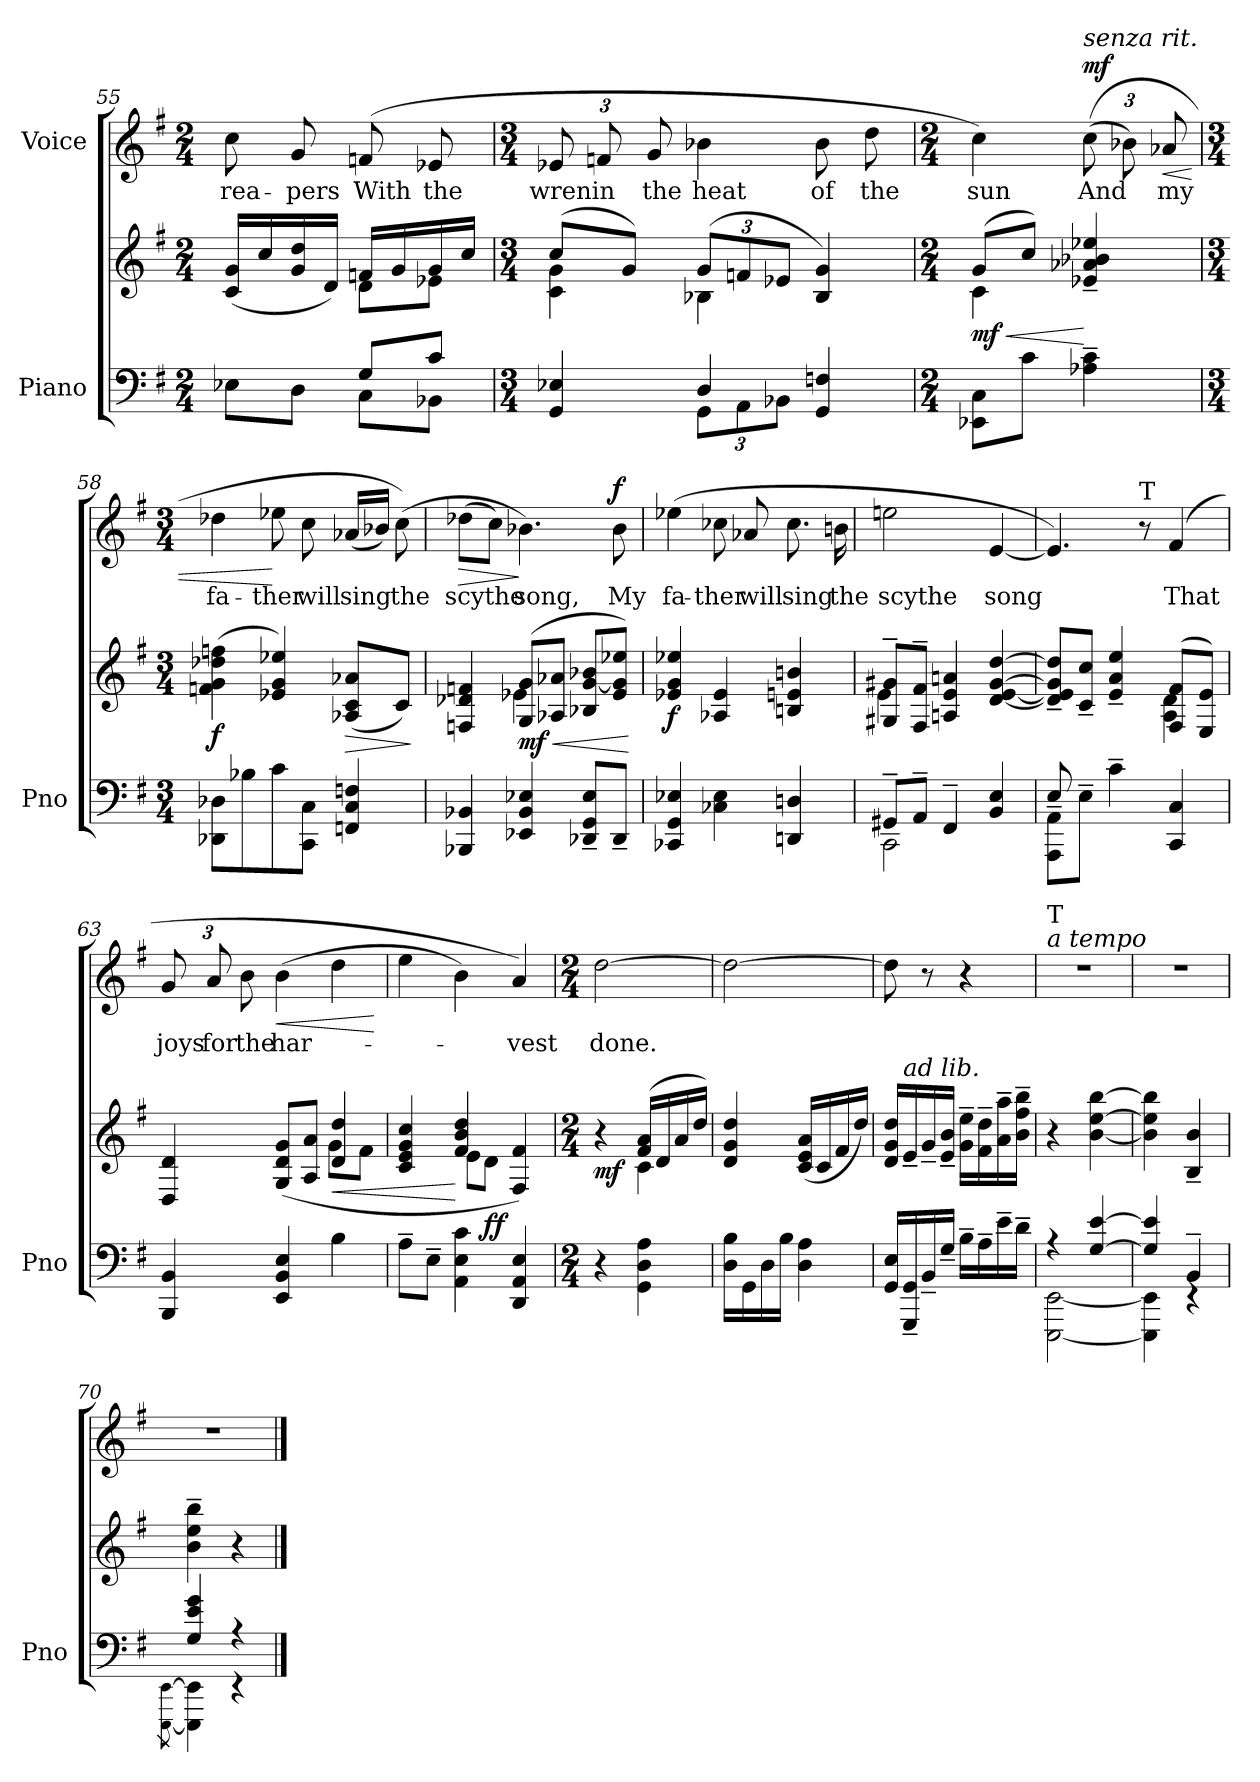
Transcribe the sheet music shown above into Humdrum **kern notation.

**kern	**kern	**dynam	**kern	**text	**dynam
*part2	*part2	*part2	*part1	*part1	*part1
*staff3	*staff2	*staff2/3	*staff1	*staff1	*staff1
*I"Piano	*	*	*I"Voice	*	*
*I'Pno	*	*	*	*	*
!!LO:PB:g=z
*clefF4	*clefG2	*	*clefG2	*	*
*k[f#]	*k[f#]	*	*k[f#]	*	*
*M2/4	*M2/4	*	*M2/4	*	*
=55	=55	=55	=55	=55	=55
*^	*^	*	*	*	*
!	!	!	!	!	!	!LO:LY:b	!
8E-X\L	4ryy	(<16c/ 16g/LL	4ryy	.	8cc\	rea-	.
.	.	16cc/	.	.	.	.	.
!	!	!	!	!	!	!LO:LY:b	!
8D\J	.	16g/ 16dd/	.	.	8g/	-pers	.
.	.	16d/JJ)	.	.	.	.	.
!	!	!	!	!	!	!LO:LY:b	!
8C\L	8G/L	16fn/LL	8d\L	.	(>8fn/	With	.
.	.	16g/	.	.	.	.	.
!	!	!	!	!	!	!LO:LY:b	!
8BB-X\J	8c/J	16g/	8e-X\J	.	8e-X/	the	.
.	.	16cc/JJ	.	.	.	.	.
=56	=56	=56	=56	=56	=56	=56	=56
*M3/4	*	*M3/4	*	*	*M3/4	*	*
*	*	*	*	*	*Xbrackettup	*	*
!	!	!	!	!	!	!LO:LY:b	!
4GG/ 4E-X/	4ryy	(>8cc/L	4c\ 4g\	.	12e-X/	wren	.
!	!	!	!	!	!	!LO:LY:b	!
.	.	.	.	.	12fn/	in	.
.	.	8g/J)	.	.	.	.	.
!	!	!	!	!	!	!LO:LY:b	!
.	.	.	.	.	12g/	the	.
*	*Xbrackettup	*Xbrackettup	*	*	*	*	*
!	!	!	!	!	!	!LO:LY:b	!
4D/	12GG\L	(>12g/L	4B-X\	.	4b-X\	heat	.
.	12AA\	12fn/	.	.	.	.	.
.	12BB-X\J	12e-X/J	.	.	.	.	.
!	!	!	!	!	!	!LO:LY:b	!
4GG/ 4Fn/	4ryy	4B-/ 4g/)	4ryy	.	8b-\	of	.
!	!	!	!	!	!	!LO:LY:b	!
.	.	.	.	.	8dd\	the	.
*v	*v	*	*	*	*	*	*
=57	=57	=57	=57	=57	=57	=57
*M2/4	*M2/4	*	*	*M2/4	*	*
!	!	!	!LO:HP:b	!	!LO:LY:b	!
!	!	!	!LO:DY:n=1:b	!	!	!
8EE-X\ 8C\L	(>8g/L	4c\	< mf	4cc\)	sun	.
8c\J	8cc/J)	.	.	.	.	.
!	!	!	!	!LO:TX:a:i:t=senza rit.	!	!
!	!	!	!	!	!LO:LY:b	!LO:DY:b
4A-X\~ 4c\~	4e-X/~ 4a-X/~ 4b-X/~ 4ee-X/~	4ryy	[	(>(>12cc\	And	mf
.	.	.	.	12b-X\)	.	.
!	!	!	!	!	!LO:LY:b	!LO:HP:b
.	.	.	.	12a-X/	my	<
*	*v	*v	*	*	*	*
!!LO:LB:g=z
=58	=58	=58	=58	=58	=58
*M3/4	*M3/4	*	*M3/4	*	*
!	!	!LO:DY:b	!	!LO:LY:b	!
8DD-X\ 8D-X\L	(>4fn\ 4g\ 4dd-X\ 4ffn\	f	4dd-X\	fa-	.
8B-X\	.	.	.	.	.
!	!	!	!	!LO:LY:b	!
8c\	4e-X/ 4g/ 4ee-X/)	.	8ee-X\	-ther	[
!	!	!	!	!LO:LY:b	!
8CC\ 8C\J	.	.	8cc\	will	.
!	!	!LO:HP:b	!	!LO:LY:b	!
4FFn/ 4C/ 4Fn/	(<8A-X/ 8c/ 8a-X/L	>	(<16a-X/LL	sing	.
.	.	.	16b-X/JJ)	.	.
!	!	!	!	!LO:LY:b	!
.	8c/J)	.	(>8cc\)	the	.
.	.	]	.	.	.
=59	=59	=59	=59	=59	=59
*	*^	*	*	*	*
!	!	!	!	!	!LO:LY:b	!LO:HP:b
4BBB-X/ 4BB-X/	4Fn/ 4d-X/ 4fn/	4ryy	.	(>8dd-X\L	scythe	>
.	.	.	.	8cc\J)	.	.
!	!	!	!LO:HP:b	!	!LO:LY:b	!
!	!	!	!LO:DY:n=1:b	!	!	!
4EE-X/ 4BB-/ 4E-X/	(<8G/ 8g/L	4e-X\	< mf	4.b-X\)	song,	]
.	8A-X/ 8a-X/J	.	.	.	.	.
8DD-X/~ 8GG/~ 8E-/~L	8B-X/ [8g/ 8b-X/L	4ryy	.	.	.	.
!	!	!	!	!	!LO:LY:b	!LO:DY:b
8DD-~/J	8e-/ 8g/] 8ee-X/J)	.	.	8b-\	My	f
*	*v	*v	*	*	*	*
.	.	[	.	.	.
=60	=60	=60	=60	=60	=60
!	!	!LO:DY:b	!	!LO:LY:b	!
4CC-X/ 4GG/ 4E-X/	4e-X/ 4g/ 4ee-X/	f	(>4ee-X\	fa-	.
!	!	!	!	!LO:LY:b	!
4C-X\ 4E-\	4A-X/ 4e-/	.	8cc-X\	-ther	.
!	!	!	!	!LO:LY:b	!
.	.	.	8a-X/	will	.
!	!	!	!	!LO:LY:b	!
4DDn/ 4Dn/	4Bn/ 4en/ 4bn/	.	8.cc-\	sing	.
!	!	!	!	!LO:LY:b	!
.	.	.	16bn\	the	.
!!LO:LB:g=z
=61	=61	=61	=61	=61	=61
*^	*^	*	*	*	*
!	!	!	!	!	!	!LO:LY:b	!
8GG#X~/L	2CC\	8G#X/~ 8g#X/~L	4e\	.	2een\	scythe	.
8AA~/J	.	8F#/~ 8f#/~J	.	.	.	.	.
4FF#~/	.	4An/ 4e/ 4an/	2ryy	.	.	.	.
!	!	!	!	!	!	!LO:LY:b	!
4BB/ 4E/	4ryy	[4d/ [4e/ [4g#/ [4dd/	.	.	[4e/	song	.
=62	=62	=62	=62	=62	=62	=62	=62
8AAA\~ 8AA\~L	8E/	8d/]~ 8e/]~ 8g#/]~ 8dd/]~L	2ryy	.	4.e/])	.	.
8E~\J	2ryy	8c/~ 8cc/~J	.	.	.	.	.
4c~\	.	4e/~ 4a/~ 4ee/~	.	.	.	.	.
!	!	!	!	!	!LO:TX:a:t=T	!	!
.	.	.	.	.	8r	.	.
!	!	!	!	!	!	!LO:LY:b	!
4CC/ 4C/	.	(>8F#/ 8f#/L	4A\ 4d\	.	(>4f#/	That	.
.	8ryy	8E/ 8e/J)	.	.	.	.	.
=63	=63	=63	=63	=63	=63	=63	=63
!	!	!	!	!	!	!LO:LY:b	!
*v	*v	*	*	*	*	*	*
4BBB/ 4BB/	4D/ 4d/	2ryy	.	12g/	joys	.
!	!	!	!	!	!LO:LY:b	!
.	.	.	.	12a/	for	.
!	!	!	!	!	!LO:LY:b	!
.	.	.	.	12b\	the	.
!	!	!	!	!	!LO:LY:b	!LO:HP:b
4EE/ 4BB/ 4E/	(>8G/ 8d/ 8g/L	.	.	(>4b\	har-	<
.	8A/ 8a/J	.	.	.	.	.
!	!	!	!LO:HP:b	!	!	!
4B\	4d/ 4dd/	8g\L	<	4dd\	.	.
.	.	8f#\J	.	.	.	.
*	*v	*v	*	*	*	*
.	.	.	.	.	[
=64	=64	=64	=64	=64	=64
*	*^	*	*	*	*
8A~\L	4c/ 4e/ 4g/ 4cc/	4ryy	.	4ee\	.	.
8E~\J	.	.	.	.	.	.
4AA\ 4E\ 4c\	4f#/ 4b/ 4dd/	8e\L	[	4b\)	.	.
!	!	!	!LO:DY:b	!	!	!
.	.	8d\J	ff	.	.	.
!	!	!	!	!	!LO:LY:b	!
4DD/ 4AA/ 4E/	4F#/ 4f#/)	4ryy	.	4a/)	-vest	.
!!LO:LB:g=z
=65	=65	=65	=65	=65	=65	=65
*M2/4	*M2/4	*	*	*M2/4	*	*
!	!	!	!LO:DY:b	!	!LO:LY:b	!
4r	4r	4ryy	mf	[2dd\	done.	.
4GG\ 4D\ 4A\	(>16f#/ 16a/LL	4c\	.	.	.	.
.	16d/	.	.	.	.	.
.	16a/	.	.	.	.	.
.	16dd/JJ)	.	.	.	.	.
*	*v	*v	*	*	*	*
=66	=66	=66	=66	=66	=66
16D\ 16B\LL	4d/ 4g/ 4dd/	.	2dd\_	.	.
16GG\	.	.	.	.	.
16D\	.	.	.	.	.
16B\JJ	.	.	.	.	.
4D\ 4A\	(<16c/ 16e/ 16a/LL	.	.	.	.
.	16c/	.	.	.	.
.	16f#/	.	.	.	.
.	16dd/JJ)	.	.	.	.
=67	=67	=67	=67	=67	=67
16GG/ 16E/LL	16d/ 16g/ 16dd/LL	.	8dd\]	.	.
!	!LO:TX:a:i:t=ad lib.	!	!	!	!
16GGG/~ 16GG/~	16e~/	.	.	.	.
16BB~/	16g~/	.	8r	.	.
16G~/JJ	16e/~ 16b/~JJ	.	.	.	.
16B~\LL	16g\~ 16ee\~LL	.	4r	.	.
16A~\	16f#\~ 16dd\~	.	.	.	.
16e~\	16a\~ 16aa\~	.	.	.	.
16d~\JJ	16b\~ 16ff#\~ 16bb\~JJ	.	.	.	.
=68	=68	=68	=68	=68	=68
*^	*	*	*	*	*
!	!	!	!	!LO:TX:a:i:t=a tempo	!	!
!	!	!	!	!LO:TX:a:t=T	!	!
4r	[2EEE\ [2EE\	4r	.	2r	.	.
[4G/ [4e/	.	[4b\ [4ee\ [4bb\	.	.	.	.
=69	=69	=69	=69	=69	=69	=69
4G/] 4e/]	4EEE\] 4EE\]	4b\] 4ee\] 4bb\]	.	2r	.	.
4BB~/	4rEE	4B/~ 4b/~	.	.	.	.
=70	=70	=70	=70	=70	=70	=70
.	[8qEEE\ [8qEE\	.	.	.	.	.
4G/ 4e/ 4g/	4EEE\] 4EE\]	4b\~ 4ee\~ 4bb\~	.	2r	.	.
4r	4rEE	4r	.	.	.	.
*v	*v	*	*	*	*	*
==	==	==	==	==	==
*-	*-	*-	*-	*-	*-
